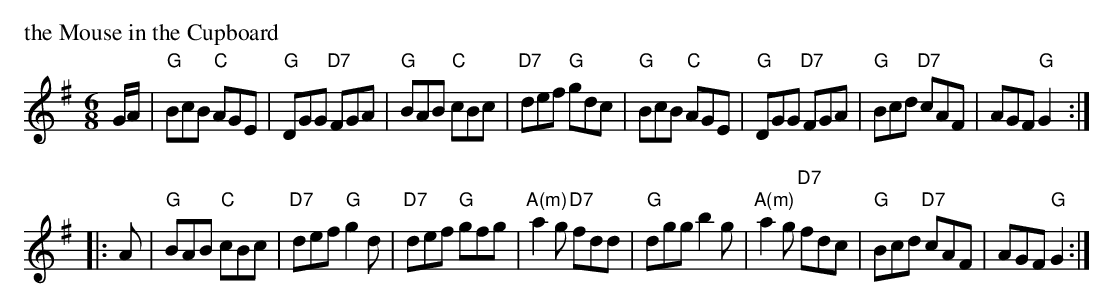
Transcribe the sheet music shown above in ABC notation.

X:1
P: the Mouse in the Cupboard
M: 6/8
L: 1/8
K: G
G/A/ \
| "G"BcB "C"AGE | "G"DGG "D7"FGA | "G"BAB  "C"cBc | "D7"def "G"gdc \
| "G"BcB "C"AGE | "G"DGG "D7"FGA | "G"Bcd "D7"cAF |     AGF "G"G2 :|
|: A \
| "G"BAB "C"cBc | "D7"def "G"g2d | "D7"def  "G"gfg | "A(m)"a2g "D7"fdd \
| "G"dgg b2g | "A(m)"a2g "D7"fdc  | "G"Bcd "D7"cAF |       AGF  "G"G2 :|
